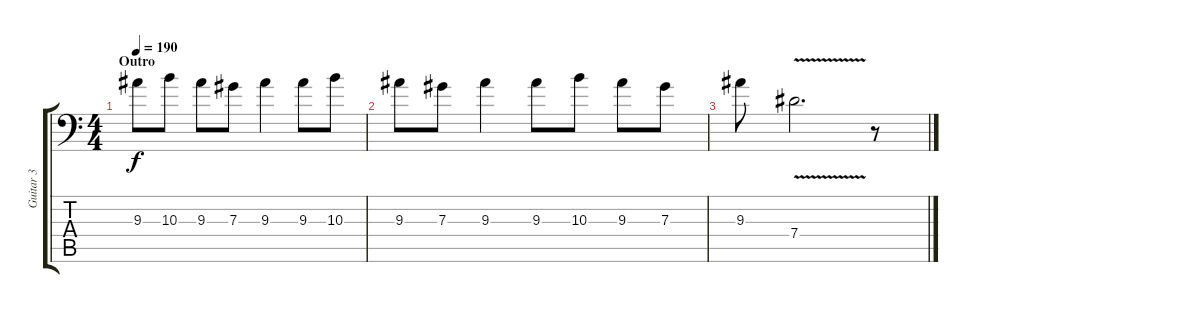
\track ("Guitar 3" "Guitar 3") {instrument distortionguitar}
\staff {score tabs}
\tuning (Bb3 F3 Db3 Ab2 Eb2 Bb1) {hide}
\ts (4 4)
\section ("" "Outro")
\tempo 190
\clef f4
\ks c
9.3.8{dy f} 10.3.8 9.3.8 7.3.8 9.3.4 9.3.8 10.3.8 |
9.3.8 7.3.8 9.3.4 9.3.8 10.3.8 9.3.8 7.3.8 |
9.3.8 7.4{v}.2{d} r.8
